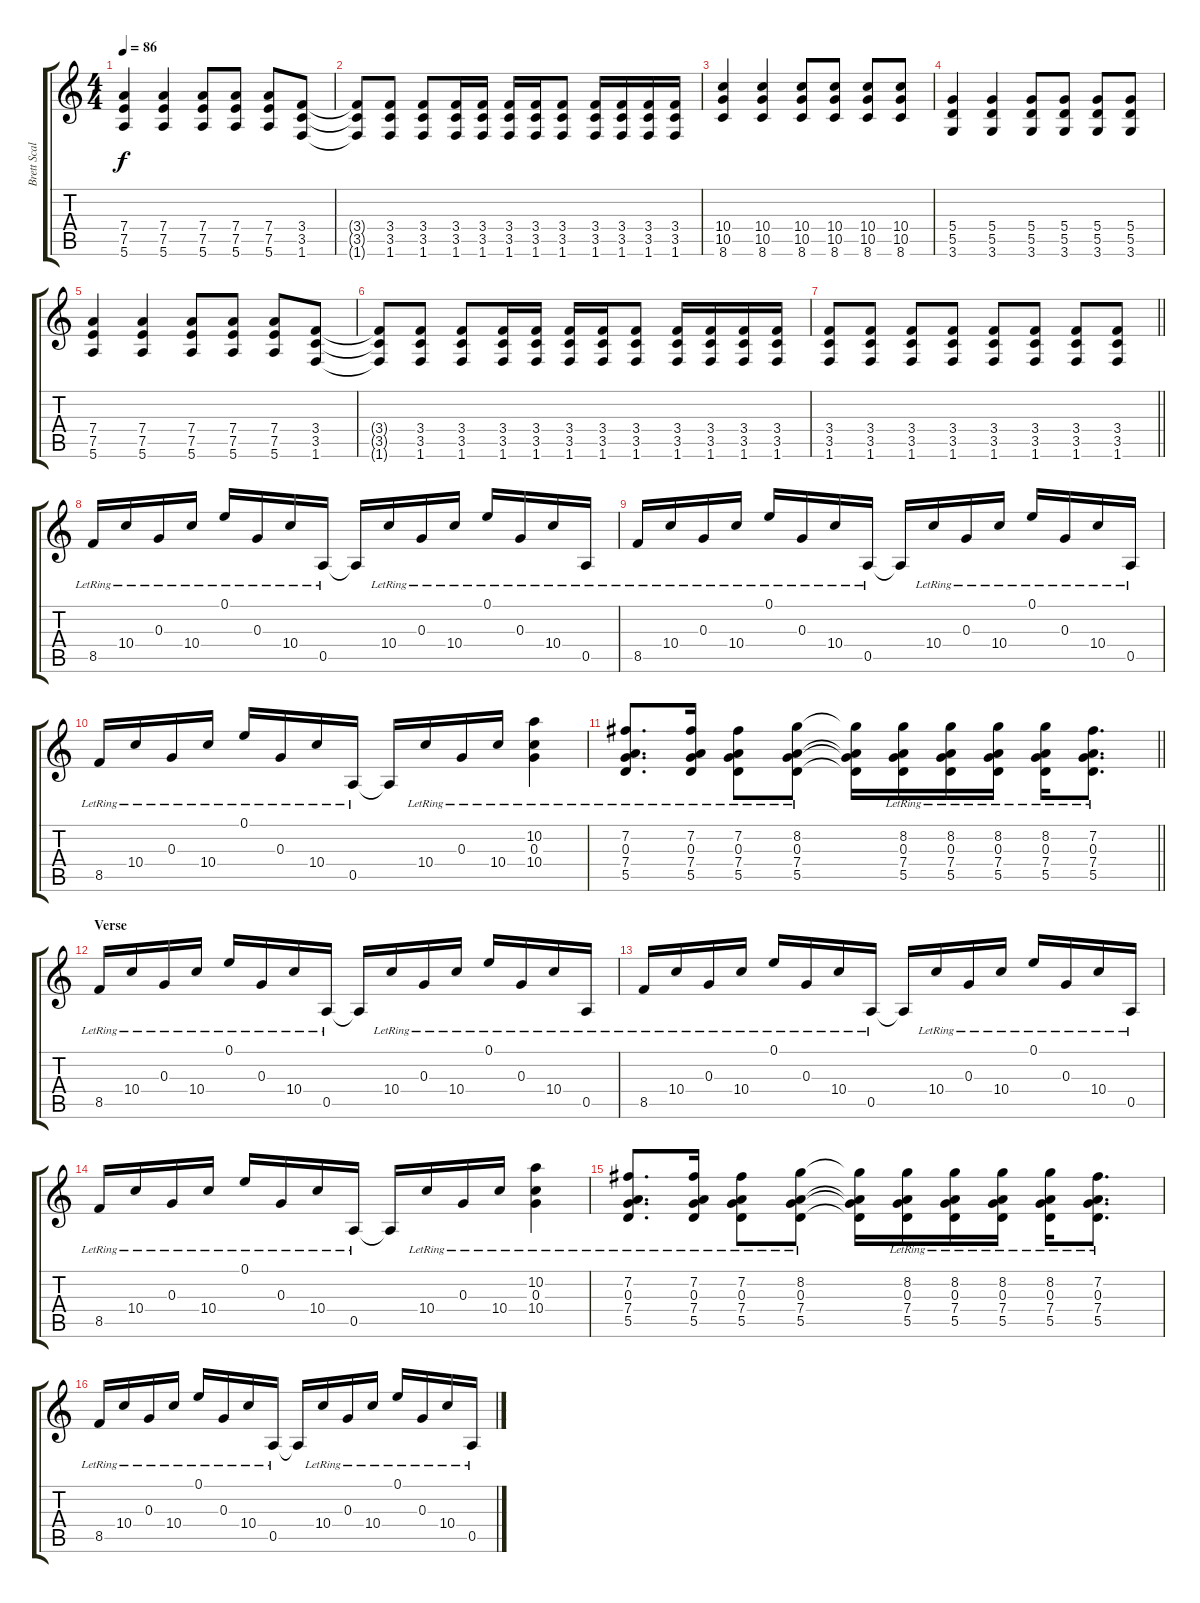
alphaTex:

\track ("Brett Scallions (Rhythm Guitar)" "Brett Scal") {instrument distortionguitar}
\staff {score tabs}
\tuning (E4 B3 G3 D3 A2 E2) {hide}
\ts (4 4)
\tempo 86
\clef g2
\ks c
(7.4 7.5 5.6).4{dy f} (7.4 7.5 5.6).4 (7.4 7.5 5.6).8 (7.4 7.5 5.6).8 (7.4 7.5 5.6).8 (3.4 3.5 1.6).8 |
(3.4{t} 3.5{t} 1.6{t}).8 (3.4 3.5 1.6).8 (3.4 3.5 1.6).8 (3.4 3.5 1.6).16 (3.4 3.5 1.6).16 (3.4 3.5 1.6).16 (3.4 3.5 1.6).16 (3.4 3.5 1.6).8 (3.4 3.5 1.6).16 (3.4 3.5 1.6).16 (3.4 3.5 1.6).16 (3.4 3.5 1.6).16 |
(10.4 10.5 8.6).4 (10.4 10.5 8.6).4 (10.4 10.5 8.6).8 (10.4 10.5 8.6).8 (10.4 10.5 8.6).8 (10.4 10.5 8.6).8 |
(5.4 5.5 3.6).4 (5.4 5.5 3.6).4 (5.4 5.5 3.6).8 (5.4 5.5 3.6).8 (5.4 5.5 3.6).8 (5.4 5.5 3.6).8 |
(7.4 7.5 5.6).4 (7.4 7.5 5.6).4 (7.4 7.5 5.6).8 (7.4 7.5 5.6).8 (7.4 7.5 5.6).8 (3.4 3.5 1.6).8 |
(3.4{t} 3.5{t} 1.6{t}).8 (3.4 3.5 1.6).8 (3.4 3.5 1.6).8 (3.4 3.5 1.6).16 (3.4 3.5 1.6).16 (3.4 3.5 1.6).16 (3.4 3.5 1.6).16 (3.4 3.5 1.6).8 (3.4 3.5 1.6).16 (3.4 3.5 1.6).16 (3.4 3.5 1.6).16 (3.4 3.5 1.6).16 |
\barLineRight lightlight
(3.4 3.5 1.6).8 (3.4 3.5 1.6).8 (3.4 3.5 1.6).8 (3.4 3.5 1.6).8 (3.4 3.5 1.6).8 (3.4 3.5 1.6).8 (3.4 3.5 1.6).8 (3.4 3.5 1.6).8 |
8.5{lr}.16 10.4{lr}.16 0.3{lr}.16 10.4{lr}.16 0.1{lr}.16 0.3{lr}.16 10.4{lr}.16 0.5{lr}.16 0.5{t}.16 10.4{lr}.16 0.3{lr}.16 10.4{lr}.16 0.1{lr}.16 0.3{lr}.16 10.4{lr}.16 0.5{lr}.16 |
8.5{lr}.16 10.4{lr}.16 0.3{lr}.16 10.4{lr}.16 0.1{lr}.16 0.3{lr}.16 10.4{lr}.16 0.5{lr}.16 0.5{t}.16 10.4{lr}.16 0.3{lr}.16 10.4{lr}.16 0.1{lr}.16 0.3{lr}.16 10.4{lr}.16 0.5{lr}.16 |
8.5{lr}.16 10.4{lr}.16 0.3{lr}.16 10.4{lr}.16 0.1{lr}.16 0.3{lr}.16 10.4{lr}.16 0.5{lr}.16 0.5{t}.16 10.4{lr}.16 0.3{lr}.16 10.4{lr}.16 (10.2{lr} 0.3{lr} 10.4{lr}).4 |
\barLineRight lightlight
(7.2{lr} 0.3{lr} 7.4{lr} 5.5{lr}).8{d} (7.2{lr} 0.3{lr} 7.4{lr} 5.5{lr}).16 (7.2{lr} 0.3{lr} 7.4{lr} 5.5{lr}).8 (8.2{lr} 0.3{lr} 7.4{lr} 5.5{lr}).8 (8.2{t} 0.3{t} 7.4{t} 5.5{t}).16 (8.2{lr} 0.3{lr} 7.4{lr} 5.5{lr}).16 (8.2{lr} 0.3{lr} 7.4{lr} 5.5{lr}).16 (8.2{lr} 0.3{lr} 7.4{lr} 5.5{lr}).16 (8.2{lr} 0.3{lr} 7.4{lr} 5.5{lr}).16 (7.2{lr} 0.3{lr} 7.4{lr} 5.5{lr}).8{d} |
\section ("" "Verse")
8.5{lr}.16{volume 11} 10.4{lr}.16 0.3{lr}.16 10.4{lr}.16 0.1{lr}.16 0.3{lr}.16 10.4{lr}.16 0.5{lr}.16 0.5{t}.16 10.4{lr}.16 0.3{lr}.16 10.4{lr}.16 0.1{lr}.16 0.3{lr}.16 10.4{lr}.16 0.5{lr}.16 |
8.5{lr}.16 10.4{lr}.16 0.3{lr}.16 10.4{lr}.16 0.1{lr}.16 0.3{lr}.16 10.4{lr}.16 0.5{lr}.16 0.5{t}.16 10.4{lr}.16 0.3{lr}.16 10.4{lr}.16 0.1{lr}.16 0.3{lr}.16 10.4{lr}.16 0.5{lr}.16 |
8.5{lr}.16 10.4{lr}.16 0.3{lr}.16 10.4{lr}.16 0.1{lr}.16 0.3{lr}.16 10.4{lr}.16 0.5{lr}.16 0.5{t}.16 10.4{lr}.16 0.3{lr}.16 10.4{lr}.16 (10.2{lr} 0.3{lr} 10.4{lr}).4 |
(7.2{lr} 0.3{lr} 7.4{lr} 5.5{lr}).8{d} (7.2{lr} 0.3{lr} 7.4{lr} 5.5{lr}).16 (7.2{lr} 0.3{lr} 7.4{lr} 5.5{lr}).8 (8.2{lr} 0.3{lr} 7.4{lr} 5.5{lr}).8 (8.2{t} 0.3{t} 7.4{t} 5.5{t}).16 (8.2{lr} 0.3{lr} 7.4{lr} 5.5{lr}).16 (8.2{lr} 0.3{lr} 7.4{lr} 5.5{lr}).16 (8.2{lr} 0.3{lr} 7.4{lr} 5.5{lr}).16 (8.2{lr} 0.3{lr} 7.4{lr} 5.5{lr}).16 (7.2{lr} 0.3{lr} 7.4{lr} 5.5{lr}).8{d} |
8.5{lr}.16 10.4{lr}.16 0.3{lr}.16 10.4{lr}.16 0.1{lr}.16 0.3{lr}.16 10.4{lr}.16 0.5{lr}.16 0.5{t}.16 10.4{lr}.16 0.3{lr}.16 10.4{lr}.16 0.1{lr}.16 0.3{lr}.16 10.4{lr}.16 0.5{lr}.16
